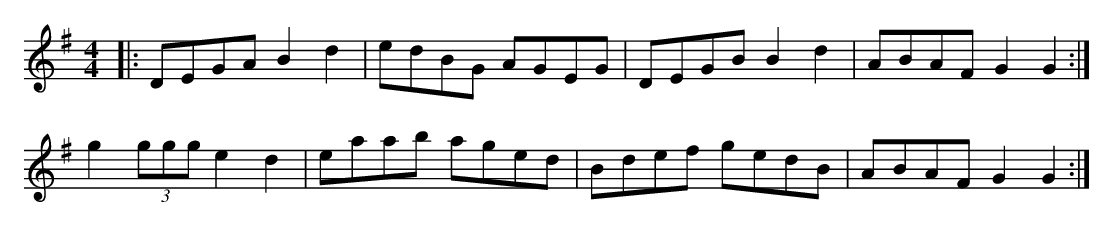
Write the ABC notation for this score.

X:1
M:4/4
K:G
|:DEGA B2d2|edBG AGEG|DEGB B2d2|ABAF G2G2:|
g2 (3ggg e2d2|eaab aged|Bdef gedB|ABAF G2G2:|
